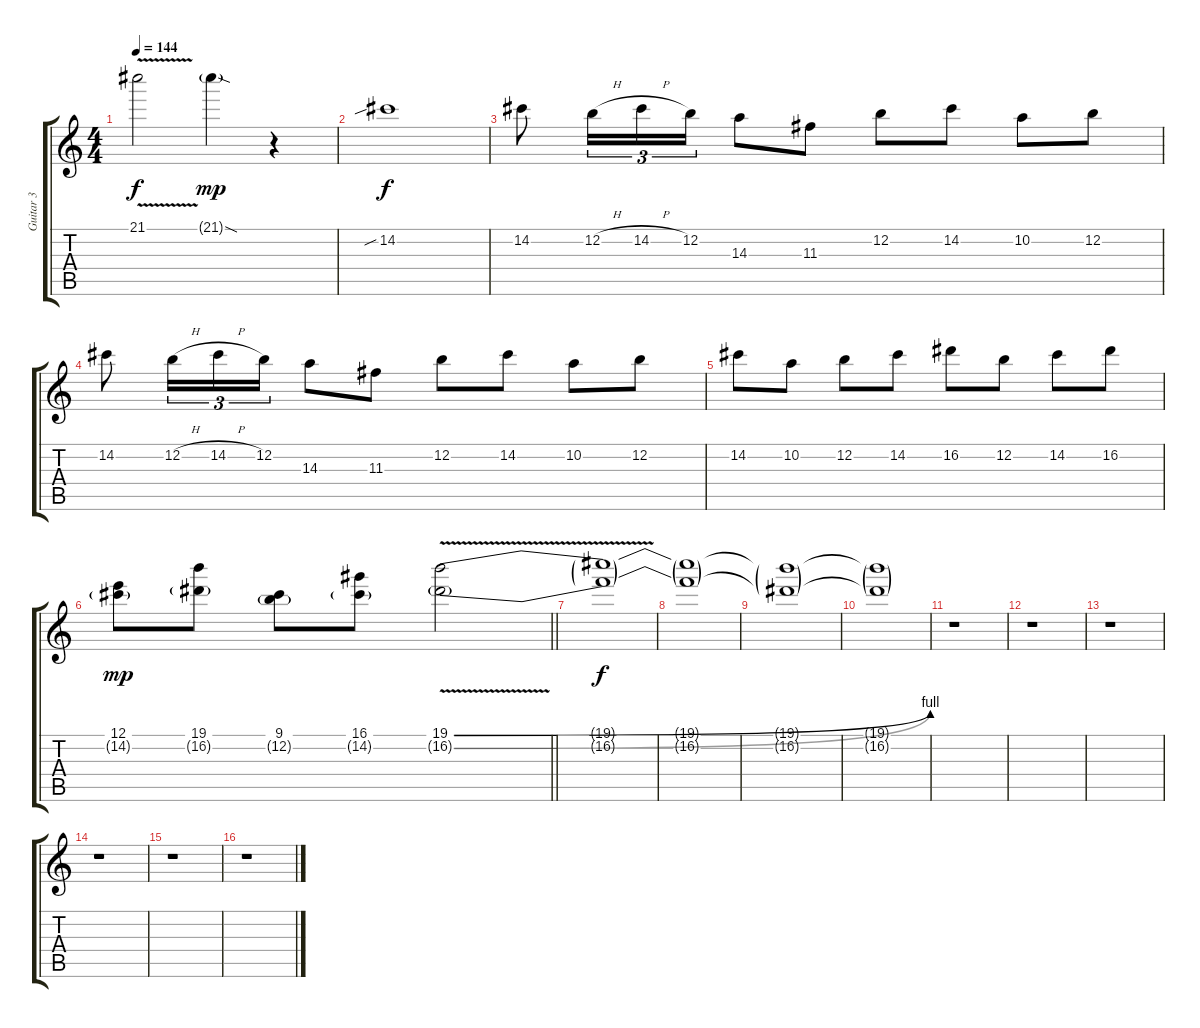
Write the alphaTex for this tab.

\track ("Guitar 3" "Guitar 3") {instrument distortionguitar}
\staff {score tabs}
\tuning (E4 B3 G3 D3 A2 E2) {hide}
\ts (4 4)
\tempo 144
\clef g2
\ks c
21.1{v}.2{dy f} 21.1{sod g}.4{dy mp} r.4 |
14.2{sib}.1{dy f} |
14.2.8 12.2{h}.16{tu (3 2)} 14.2{h}.16{tu (3 2)} 12.2.16{tu (3 2)} 14.3.8 11.3.8 12.2.8 14.2.8 10.2.8 12.2.8 |
14.2.8 12.2{h}.16{tu (3 2)} 14.2{h}.16{tu (3 2)} 12.2.16{tu (3 2)} 14.3.8 11.3.8 12.2.8 14.2.8 10.2.8 12.2.8 |
14.2.8 10.2.8 12.2.8 14.2.8 16.2.8 12.2.8 14.2.8 16.2.8 |
\barLineRight lightlight
(12.1 14.2{g}).8{dy mp} (19.1 16.2{g}).8 (9.1 12.2{g}).8 (16.1 14.2{g}).8 (19.1{be (bend 0 0 60 4) v} 16.2{be (bend 0 0 60 4) g}).2 |
(19.1{t} 16.2{t}).1{dy f} |
(19.1{t} 16.2{t}).1 |
(19.1{t} 16.2{t}).1 |
(19.1{t} 16.2{t}).1 |
r.1 |
r.1 |
r.1 |
r.1 |
r.1 |
r.1
